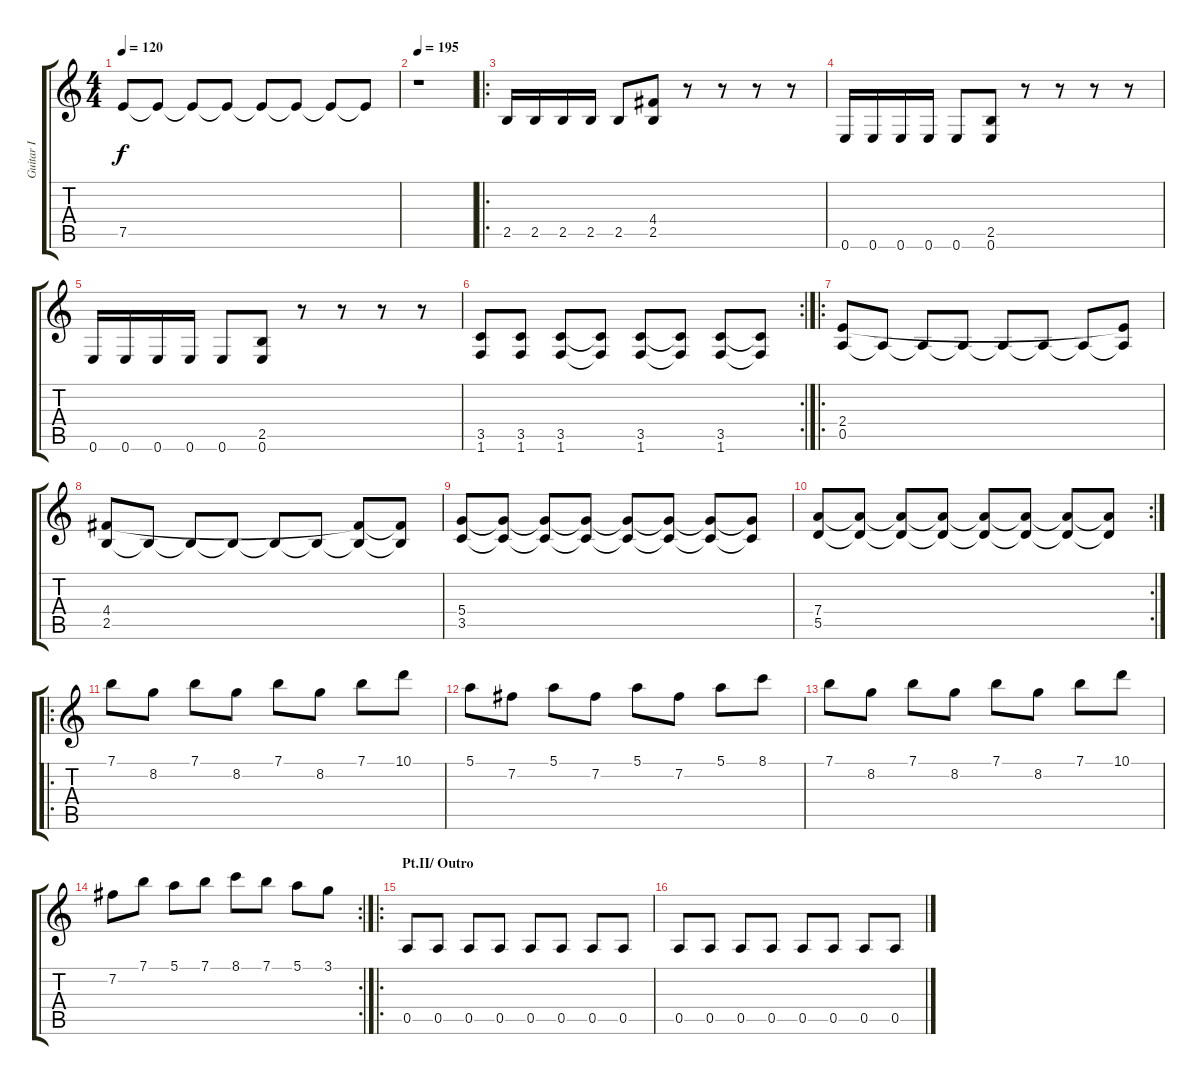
\track ("Guitar I" "Guitar I") {instrument distortionguitar}
\staff {score tabs}
\tuning (E4 B3 G3 D3 A2 E2) {hide}
\ts (4 4)
\tempo 120
\clef g2
\ks c
7.5.8{dy f} 7.5{t}.8 7.5{t}.8 7.5{t}.8 7.5{t}.8 7.5{t}.8 7.5{t}.8 7.5{t}.8 |
\tempo 195
r.1 |
\ro
2.5.16 2.5.16 2.5.16 2.5.16 2.5.8 (4.4 2.5).8 r.8 r.8 r.8 r.8 |
0.6.16 0.6.16 0.6.16 0.6.16 0.6.8 (2.5 0.6).8 r.8 r.8 r.8 r.8 |
0.6.16 0.6.16 0.6.16 0.6.16 0.6.8 (2.5 0.6).8 r.8 r.8 r.8 r.8 |
\rc 2
(3.5 1.6).8 (3.5 1.6).8 (3.5 1.6).8 (3.5{t} 1.6{t}).8 (3.5 1.6).8 (3.5{t} 1.6{t}).8 (3.5 1.6).8 (3.5{t} 1.6{t}).8 |
\ro
(2.4 0.5).8 0.5{t}.8 0.5{t}.8 0.5{t}.8 0.5{t}.8 0.5{t}.8 0.5{t}.8 (2.4{t} 0.5{t}).8 |
(4.4 2.5).8 2.5{t}.8 2.5{t}.8 2.5{t}.8 2.5{t}.8 2.5{t}.8 (4.4{t} 2.5{t}).8 (4.4{t} 2.5{t}).8 |
(5.4 3.5).8 (5.4{t} 3.5{t}).8 (5.4{t} 3.5{t}).8 (5.4{t} 3.5{t}).8 (5.4{t} 3.5{t}).8 (5.4{t} 3.5{t}).8 (5.4{t} 3.5{t}).8 (5.4{t} 3.5{t}).8 |
\rc 2
(7.4 5.5).8 (7.4{t} 5.5{t}).8 (7.4{t} 5.5{t}).8 (7.4{t} 5.5{t}).8 (7.4{t} 5.5{t}).8 (7.4{t} 5.5{t}).8 (7.4{t} 5.5{t}).8 (7.4{t} 5.5{t}).8 |
\ro
7.1.8 8.2.8 7.1.8 8.2.8 7.1.8 8.2.8 7.1.8 10.1.8 |
5.1.8 7.2.8 5.1.8 7.2.8 5.1.8 7.2.8 5.1.8 8.1.8 |
7.1.8 8.2.8 7.1.8 8.2.8 7.1.8 8.2.8 7.1.8 10.1.8 |
\rc 2
7.2.8 7.1.8 5.1.8 7.1.8 8.1.8 7.1.8 5.1.8 3.1.8 |
\ro
\section ("" "Pt.II/ Outro")
0.5.8 0.5.8 0.5.8 0.5.8 0.5.8 0.5.8 0.5.8 0.5.8 |
0.5.8 0.5.8 0.5.8 0.5.8 0.5.8 0.5.8 0.5.8 0.5.8
